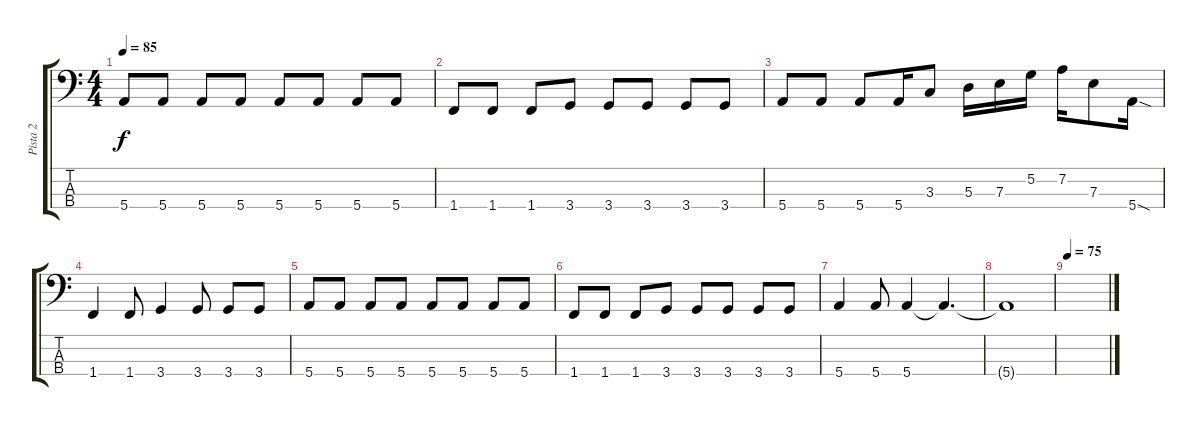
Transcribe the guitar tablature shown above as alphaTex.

\track ("Pista 2" "Pista 2") {instrument electricbassfinger}
\staff {score tabs}
\tuning (G2 D2 A1 E1) {hide}
\ts (4 4)
\tempo 85
\clef f4
\ks c
5.4.8{dy f} 5.4.8 5.4.8 5.4.8 5.4.8 5.4.8 5.4.8 5.4.8 |
1.4.8 1.4.8 1.4.8 3.4.8 3.4.8 3.4.8 3.4.8 3.4.8 |
5.4.8 5.4.8 5.4.8 5.4.16 3.3.8 5.3.16 7.3.16 5.2.16 7.2.16 7.3.8 5.4{sod}.16 |
1.4.4 1.4.8 3.4.4 3.4.8 3.4.8 3.4.8 |
5.4.8 5.4.8 5.4.8 5.4.8 5.4.8 5.4.8 5.4.8 5.4.8 |
1.4.8 1.4.8 1.4.8 3.4.8 3.4.8 3.4.8 3.4.8 3.4.8 |
5.4.4 5.4.8 5.4.4 5.4{t}.4{d} |
5.4{t}.1 |
\tempo 75
